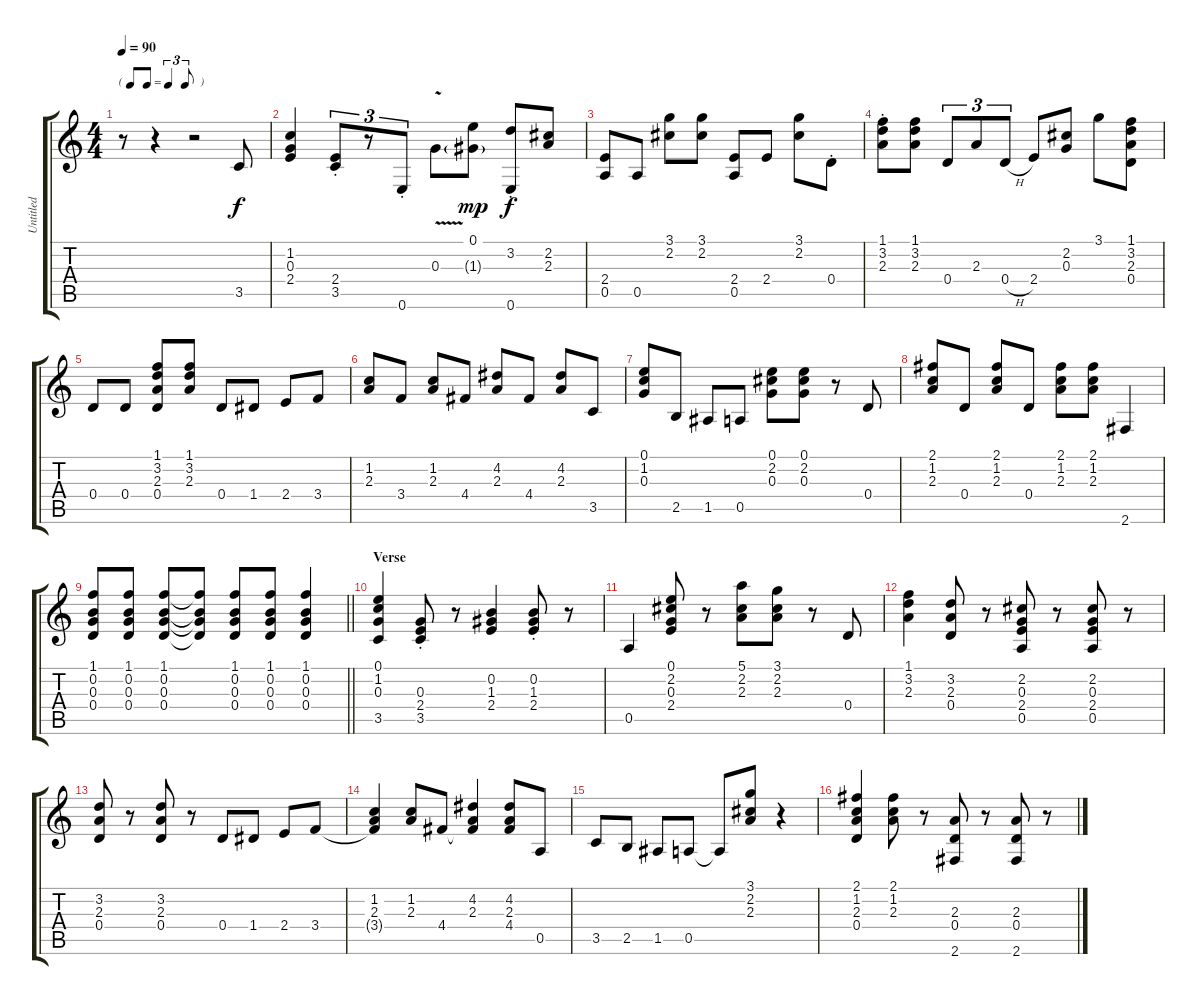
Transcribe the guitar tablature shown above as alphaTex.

\track ("Untitled" "Untitled") {instrument acousticguitarsteel}
\staff {score tabs}
\tuning (E4 B3 G3 D3 A2 E2) {hide}
\ts (4 4)
\tf triplet8th
\tempo 90
\clef g2
\ks c
r.8{dy f instrument acousticguitarsteel} r.4 r.2 3.5.8 |
(1.2 0.3 2.4).4 (2.4{st} 3.5{st}).8{tu (3 2)} r.8{tu (3 2)} 0.6{st}.8{tu (3 2)} 0.3{v}.8 (0.1 1.3{g}).8{dy mp} (3.2{st} 0.6{st}).8{dy f} (2.2 2.3).8 |
(2.4 0.5).8 0.5.8 (3.1 2.2).8 (3.1 2.2).8 (2.4 0.5).8 2.4.8 (3.1 2.2).8 0.4{st}.8 |
(1.1{st} 3.2{st} 2.3{st}).8 (1.1 3.2 2.3).8 0.4.8{tu (3 2)} 2.3.8{tu (3 2)} 0.4{h}.8{tu (3 2)} 2.4.8 (2.2 0.3).8 3.1.8 (1.1 3.2 2.3 0.4).8 |
0.4.8 0.4.8 (1.1 3.2 2.3 0.4).8 (1.1 3.2 2.3).8 0.4.8 1.4.8 2.4.8 3.4.8 |
(1.2 2.3).8 3.4.8 (1.2 2.3).8 4.4.8 (4.2 2.3).8 4.4.8 (4.2 2.3).8 3.5.8 |
(0.1 1.2 0.3).8 2.5.8 1.5.8 0.5.8 (0.1 2.2 0.3).8 (0.1 2.2 0.3).8 r.8 0.4.8 |
(2.1 1.2 2.3).8 0.4.8 (2.1 1.2 2.3).8 0.4.8 (2.1 1.2 2.3).8 (2.1 1.2 2.3).8 2.6.4 |
\barLineRight lightlight
(1.1 0.2 0.3 0.4).8 (1.1 0.2 0.3 0.4).8 (1.1 0.2 0.3 0.4).8 (1.1{t} 0.2{t} 0.3{t} 0.4{t}).8 (1.1 0.2 0.3 0.4).8 (1.1 0.2 0.3 0.4).8 (1.1 0.2 0.3 0.4).4 |
\section ("" "Verse")
(0.1 1.2 0.3 3.5).4 (0.3{st} 2.4{st} 3.5{st}).8 r.8 (0.2 1.3 2.4).4 (0.2{st} 1.3{st} 2.4{st}).8 r.8 |
0.5.4 (0.1 2.2 0.3 2.4).8 r.8 (5.1 2.2 2.3).8 (3.1 2.2 2.3).8 r.8 0.4.8 |
(1.1 3.2 2.3).4 (3.2 2.3 0.4).8 r.8 (2.2 0.3 2.4 0.5).8 r.8 (2.2 0.3 2.4 0.5).8 r.8 |
(3.2 2.3 0.4).8 r.8 (3.2 2.3 0.4).8 r.8 0.4.8 1.4.8 2.4.8 3.4.8 |
(1.2 2.3 3.4{t}).4 (1.2 2.3).8 4.4.8 (4.2 2.3 4.4{t}).4 (4.2 2.3 4.4).8 0.5.8 |
3.5.8 2.5.8 1.5.8 0.5.8 0.5{t}.8 (3.1 2.2 2.3).8 r.4 |
(2.1 1.2 2.3 0.4).4 (2.1 1.2 2.3).8 r.8 (2.3 0.4 2.6).8 r.8 (2.3 0.4 2.6).8 r.8
